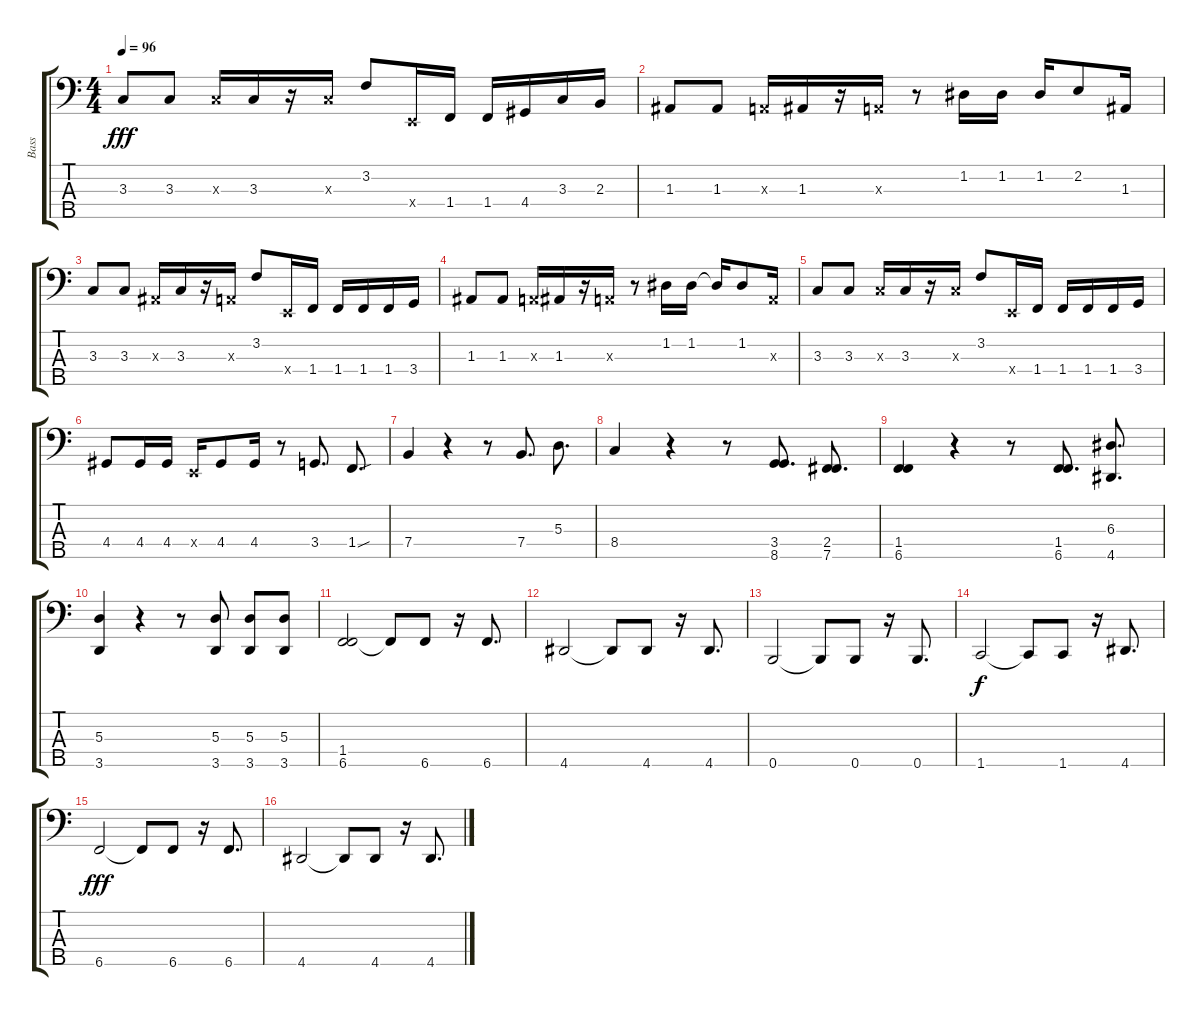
\track ("Bass" "Bass") {instrument electricbasspick}
\staff {score tabs}
\tuning (G2 D2 A1 E1 B0) {hide}
\ts (4 4)
\tempo 96
\clef f4
\ks c
3.3.8{dy fff} 3.3.8 3.3{x}.16 3.3.16 r.16 3.3{x}.16 3.2.8 0.4{x}.16 1.4.16 1.4.16 4.4.16 3.3.16 2.3.16 |
1.3.8 1.3.8 0.3{x}.16 1.3.16 r.16 0.3{x}.16 r.8 1.2.16 1.2.16 1.2.16 2.2.8 1.3.16 |
3.3.8 3.3.8 1.3{x}.16 3.3.16 r.16 0.3{x}.16 3.2.8 0.4{x}.16 1.4.16 1.4.16 1.4.16 1.4.16 3.4.16 |
1.3.8 1.3.8 0.3{x}.16 1.3.16 r.16 0.3{x}.16 r.8 1.2.16 1.2.16 1.2{t}.16 1.2.8 0.3{x}.16 |
3.3.8 3.3.8 3.3{x}.16 3.3.16 r.16 3.3{x}.16 3.2.8 0.4{x}.16 1.4.16 1.4.16 1.4.16 1.4.16 3.4.16 |
4.4.8 4.4.16 4.4.16 0.4{x}.16 4.4.8 4.4.16 r.8 3.4.8{d} 1.4{sou}.8{d} |
7.4.4 r.4 r.8 7.4.8{d} 5.3.8{d} |
8.4.4 r.4 r.8 (3.4 8.5).8{d} (2.4 7.5).8{d} |
(1.4 6.5).4 r.4 r.8 (1.4 6.5).8{d} (6.3 4.5).8{d} |
(5.3 3.5).4 r.4 r.8 (5.3 3.5).8 (5.3 3.5).8 (5.3 3.5).8 |
(1.4 6.5).2 6.5{t}.8 6.5.8 r.16 6.5.8{d} |
4.5.2 4.5{t}.8 4.5.8 r.16 4.5.8{d} |
0.5.2 0.5{t}.8 0.5.8 r.16 0.5.8{d} |
1.5.2{dy f} 1.5{t}.8 1.5.8 r.16 4.5.8{d} |
6.5.2{dy fff} 6.5{t}.8 6.5.8 r.16 6.5.8{d} |
4.5.2 4.5{t}.8 4.5.8 r.16 4.5.8{d}
